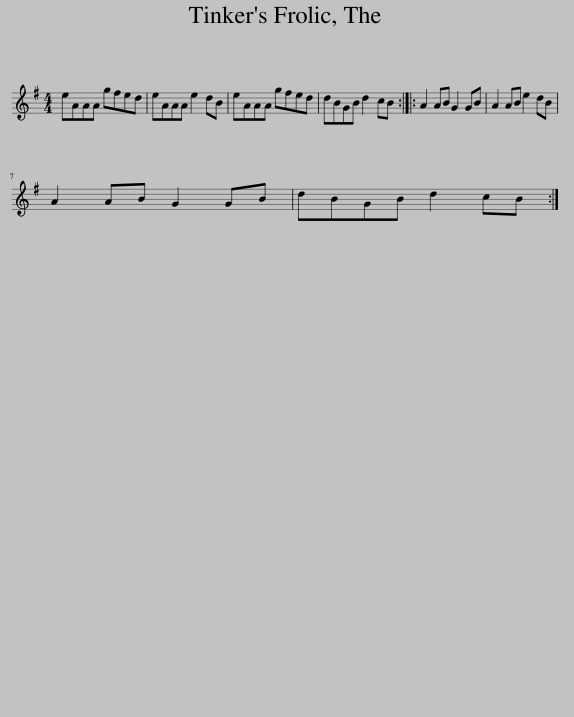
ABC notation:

X:1
L:1/8
M:4/4
I:linebreak $
K:G
V:1 treble
V:1
 eAAA gfed | eAAA e2 dB | eAAA gfed | dBGB d2 cB :: A2 AB G2 GB | %5
 A2 AB e2 dB |$ A2 AB G2 GB | dBGB d2 cB :| %8
